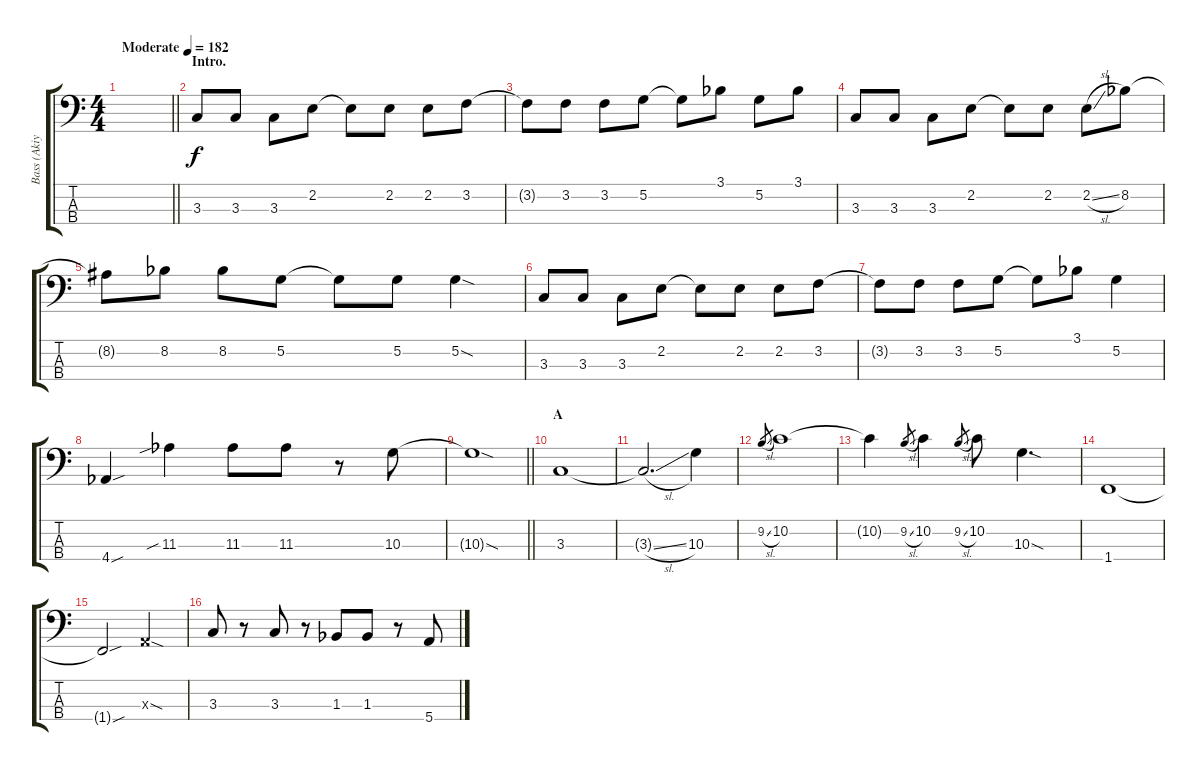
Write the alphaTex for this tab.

\track ("Bass (Akiyama Mio)" "Bass (Akiy") {instrument electricbassfinger}
\staff {score tabs}
\tuning (G2 D2 A1 E1) {hide}
\ts (4 4)
\tempo (182 "Moderate")
\clef f4
\barLineRight lightlight
\ks c
|
\section ("" "Intro.")
3.3.8 3.3.8 3.3.8 2.2.8 2.2{t}.8 2.2.8 2.2.8 3.2.8 |
3.2{t}.8 3.2.8 3.2.8 5.2.8 5.2{t}.8 3.1{acc b}.8 5.2.8 3.1{acc b}.8 |
3.3.8 3.3.8 3.3.8 2.2.8 2.2{t}.8 2.2.8 2.2{sl}.8 8.2{acc b}.8 |
8.2{t}.8 8.2{acc b}.8 8.2{acc b}.8 5.2.8 5.2{t}.8 5.2.8 5.2{sod}.4 |
3.3.8 3.3.8 3.3.8 2.2.8 2.2{t}.8 2.2.8 2.2.8 3.2.8 |
3.2{t}.8 3.2.8 3.2.8 5.2.8 5.2{t}.8 3.1{acc b}.8 5.2.4 |
4.4{sou acc b}.4 11.3{sib acc b}.4 11.3{acc b}.8 11.3{acc b}.8 r.8 10.3.8 |
\barLineRight lightlight
10.3{sod t}.1 |
\section ("" "A")
3.3.1 |
3.3{sl t}.2{d} 10.3.4 |
9.2{sl}.8{gr} 10.2.1 |
10.2{t}.4 9.2{sl}.8{gr} 10.2.4 9.2{sl}.8{gr} 10.2.8 10.3{sod}.4{d} |
1.4.1 |
1.4{sou t}.2 0.3{sod x}.2 |
3.3.8 r.8 3.3.8 r.8 1.3{acc b}.8 1.3{acc b}.8 r.8 5.4.8
